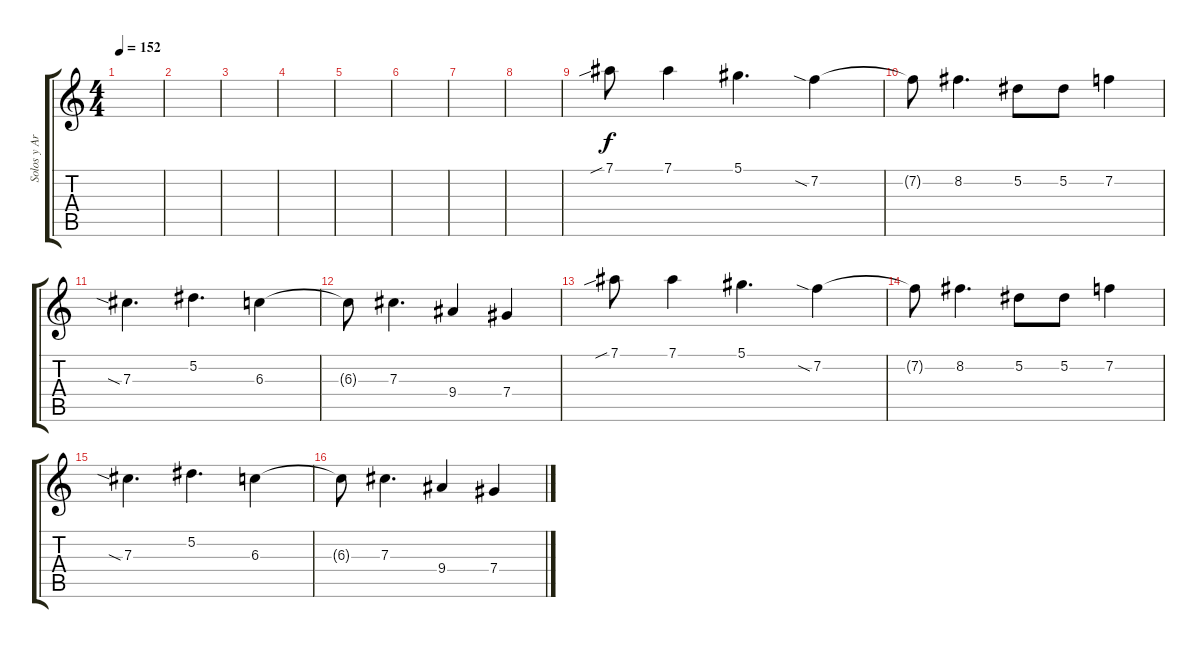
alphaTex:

\track ("Solos y Arreglos" "Solos y Ar") {instrument distortionguitar}
\staff {score tabs}
\tuning (Eb4 Bb3 Gb3 Db3 Ab2 Eb2) {hide}
\ts (4 4)
\tempo 152
\clef g2
\ks c
|
|
|
|
|
|
|
|
7.1{sib}.8 7.1.4 5.1.4{d} 7.2{sia}.4 |
7.2{t}.8 8.2.4{d} 5.2.8 5.2.8 7.2.4 |
7.3{sia}.4{d} 5.2.4{d} 6.3.4 |
6.3{t}.8 7.3.4{d} 9.4.4 7.4.4 |
7.1{sib}.8 7.1.4 5.1.4{d} 7.2{sia}.4 |
7.2{t}.8 8.2.4{d} 5.2.8 5.2.8 7.2.4 |
7.3{sia}.4{d} 5.2.4{d} 6.3.4 |
6.3{t}.8 7.3.4{d} 9.4.4 7.4.4
